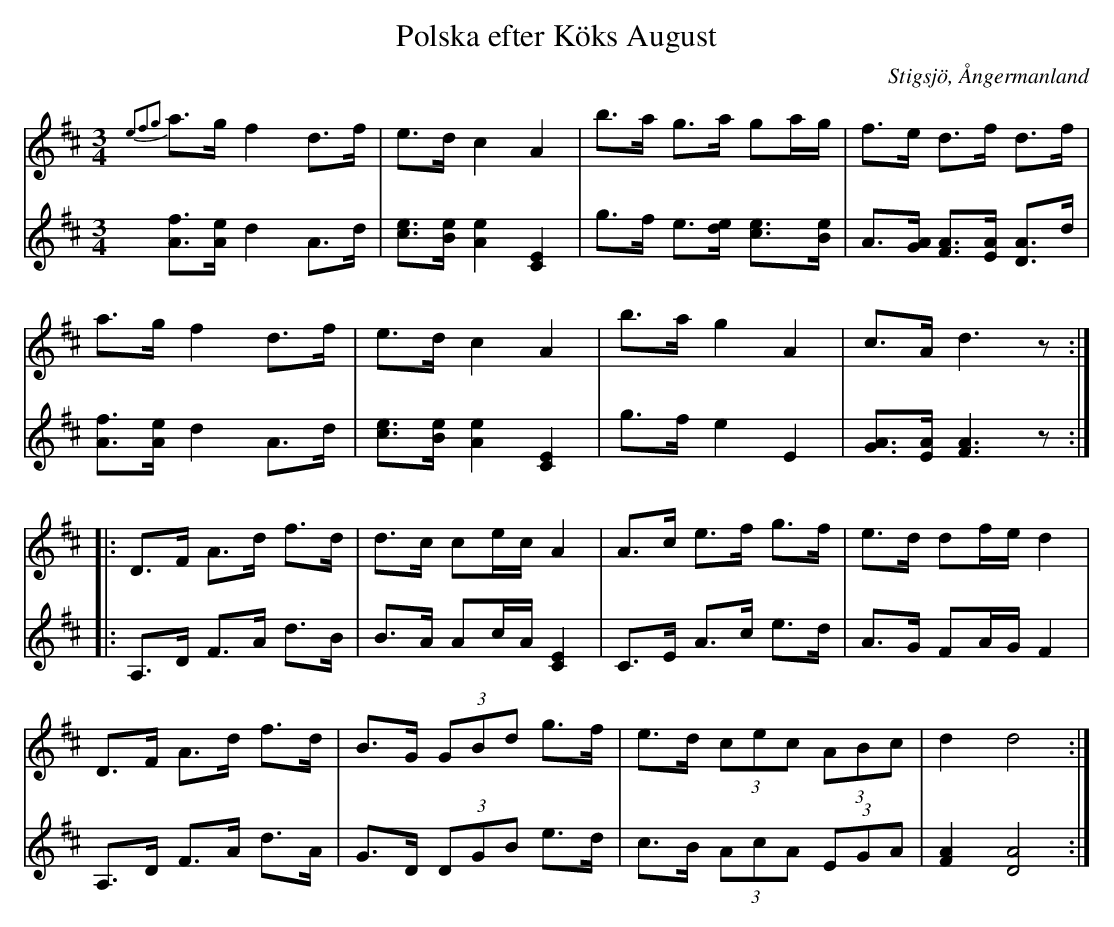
X:1
T:Polska efter Köks August
O:Stigsjö, Ångermanland
M:3/4
L:1/8
K:D
V:1
{e2f2g2} a>g f2 d>f | e>d c2 A2 | b>a g>a ga/g/ | f>e d>f d>f |
a>g f2 d>f | e>d c2 A2 | b>a g2 A2 | c>A d3 z :|
|: D>F A>d f>d | d>c ce/c/ A2 | A>c e>f g>f | e>d df/e/ d2 |
D>F A>d f>d | B>G (3 GBd g>f | e>d (3 cec (3 ABc | d2 d4 :|
V:2
[fA]>[eA] d2 A>d | [ec]>[eB] [eA]2 [EC]2 | g>f e>[de] [ec]>[Be] | A>[GA] [AF]>[AE] [DA]>d |
[fA]>[eA] d2 A>d | [ec]>[eB] [eA]2 [EC]2 | g>f e2 E2 | [GA]>[AE] [FA]3 z :|
|: A,>D F>A d>B | B>A Ac/A/ [EC]2 | C>E A>c e>d | A>G FA/G/ F2 |
A,>D F>A d>A | G>D (3 DGB e>d | c>B (3 AcA (3 EGA | [FA]2 [AD]4 :|
